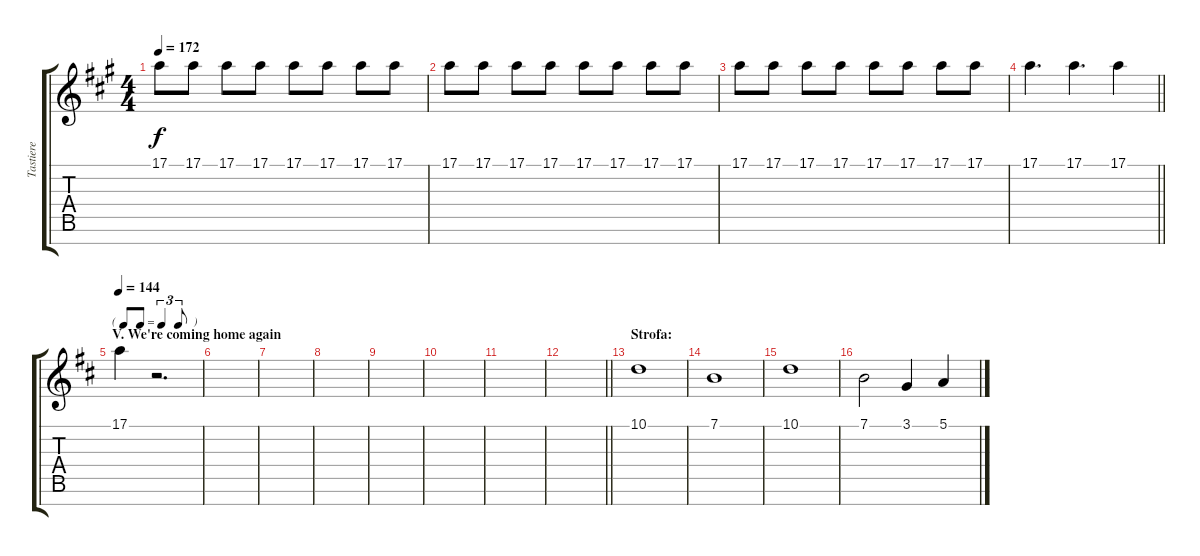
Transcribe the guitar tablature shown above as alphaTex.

\track ("Tastiere" "Tastiere") {instrument acousticgrandpiano}
\staff {score tabs}
\tuning (E4 B3 G3 D3 A2 E2 B1) {hide}
\ts (4 4)
\tempo 172
\clef g2
\ks a
17.1.8{dy f} 17.1.8 17.1.8 17.1.8 17.1.8 17.1.8 17.1.8 17.1.8 |
17.1.8 17.1.8 17.1.8 17.1.8 17.1.8 17.1.8 17.1.8 17.1.8 |
17.1.8 17.1.8 17.1.8 17.1.8 17.1.8 17.1.8 17.1.8 17.1.8 |
\barLineRight lightlight
17.1.4{d} 17.1.4{d} 17.1.4 |
\tf triplet8th
\section ("" "V. We're coming home again")
\tempo 144
\ks d
17.1.4 r.2{d} |
|
|
|
|
|
|
\barLineRight lightlight
|
\section ("" "Strofa:")
10.1.1{volume 10 instrument reedorgan} |
7.1.1 |
10.1.1 |
7.1.2 3.1.4 5.1.4
